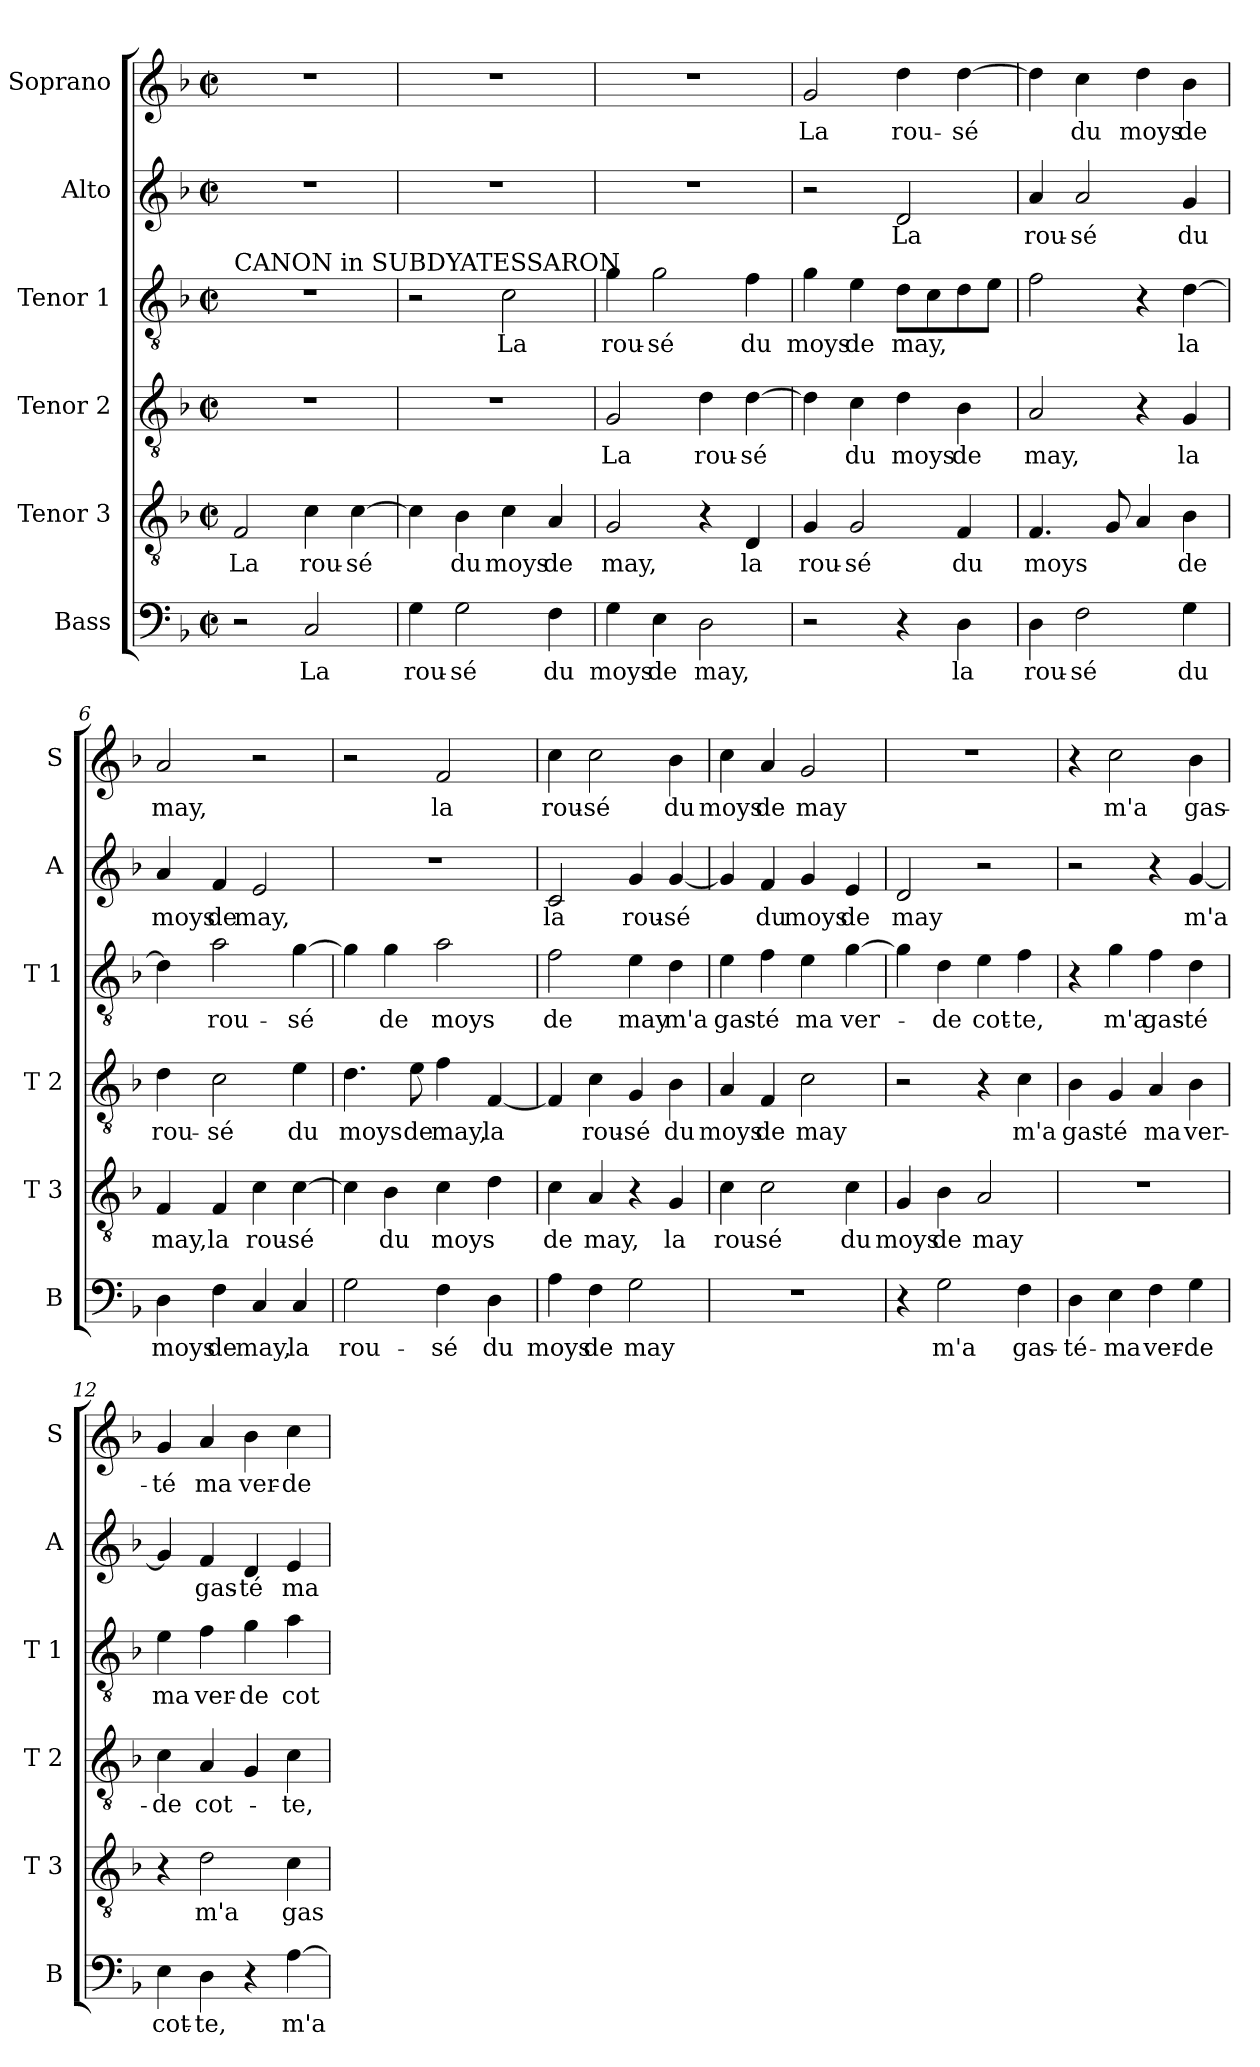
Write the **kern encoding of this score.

**kern	**text	**kern	**text	**kern	**text	**kern	**text	**kern	**text	**kern	**text
*part6	*part6	*part5	*part5	*part4	*part4	*part3	*part3	*part2	*part2	*part1	*part1
*staff6	*staff6	*staff5	*staff5	*staff4	*staff4	*staff3	*staff3	*staff2	*staff2	*staff1	*staff1
*I"Bass	*	*I"Tenor 3	*	*I"Tenor 2	*	*I"Tenor 1	*	*I"Alto	*	*I"Soprano	*
*I'B	*	*I'T 3	*	*I'T 2	*	*I'T 1	*	*I'A	*	*I'S	*
*clefF4	*	*clefGv2	*	*clefGv2	*	*clefGv2	*	*clefG2	*	*clefG2	*
*k[b-]	*	*k[b-]	*	*k[b-]	*	*k[b-]	*	*k[b-]	*	*k[b-]	*
*F:	*	*F:	*	*F:	*	*F:	*	*F:	*	*F:	*
*M2/2	*	*M2/2	*	*M2/2	*	*M2/2	*	*M2/2	*	*M2/2	*
*met(c|)	*	*met(c|)	*	*met(c|)	*	*met(c|)	*	*met(c|)	*	*met(c|)	*
=1	=1	=1	=1	=1	=1	=1	=1	=1	=1	=1	=1
!	!	!	!	!	!	!LO:TX:a:t=CANON in SUBDYATESSARON	!	!	!	!	!
2r	.	2F/	La	1r	.	1r	.	1r	.	1r	.
2C/	La	4c\	rou-	.	.	.	.	.	.	.	.
.	.	[4c\	-sé	.	.	.	.	.	.	.	.
=2	=2	=2	=2	=2	=2	=2	=2	=2	=2	=2	=2
4G\	rou-	4c\]	.	1r	.	2r	.	1r	.	1r	.
2G\	-sé	4B-\	du	.	.	.	.	.	.	.	.
.	.	4c\	moys	.	.	2c\	La	.	.	.	.
4F\	du	4A/	de	.	.	.	.	.	.	.	.
=3	=3	=3	=3	=3	=3	=3	=3	=3	=3	=3	=3
4G\	moys	2G/	may,	2G/	La	4g\	rou-	1r	.	1r	.
4E\	de	.	.	.	.	2g\	-sé	.	.	.	.
2D\	may,	4r	.	4d\	rou-	.	.	.	.	.	.
.	.	4D/	la	[4d\	-sé	4f\	du	.	.	.	.
=4	=4	=4	=4	=4	=4	=4	=4	=4	=4	=4	=4
2r	.	4G/	rou-	4d\]	.	4g\	moys	2r	.	2g/	La
.	.	2G/	-sé	4c\	du	4e\	de	.	.	.	.
4r	.	.	.	4d\	moys	8d\L	may,	2d/	La	4dd\	rou-
.	.	.	.	.	.	8c\	.	.	.	.	.
4D\	la	4F/	du	4B-\	de	8d\	.	.	.	[4dd\	-sé
.	.	.	.	.	.	8e\J	.	.	.	.	.
=5	=5	=5	=5	=5	=5	=5	=5	=5	=5	=5	=5
4D\	rou-	4.F/	moys	2A/	may,	2f\	.	4a/	rou-	4dd\]	.
2F\	-sé	.	.	.	.	.	.	2a/	-sé	4cc\	du
.	.	8G/	.	.	.	.	.	.	.	.	.
.	.	4A/	.	4r	.	4r	.	.	.	4dd\	moys
4G\	du	4B-\	de	4G/	la	[4d\	la	4g/	du	4b-\	de
!!LO:LB:g=z
=6	=6	=6	=6	=6	=6	=6	=6	=6	=6	=6	=6
4D\	moys	4F/	may,	4d\	rou-	4d\]	.	4a/	moys	2a/	may,
4F\	de	4F/	la	2c\	-sé	2a\	rou-	4f/	de	.	.
4C/	may,	4c\	rou-	.	.	.	.	2e/	may,	2r	.
4C/	la	[4c\	-sé	4e\	du	[4g\	-sé	.	.	.	.
=7	=7	=7	=7	=7	=7	=7	=7	=7	=7	=7	=7
2G\	rou-	4c\]	.	4.d\	moys	4g\]	.	1r	.	2r	.
.	.	4B-\	du	.	.	4g\	de	.	.	.	.
.	.	.	.	8e\	de	.	.	.	.	.	.
4F\	-sé	4c\	moys	4f\	may,	2a\	moys	.	.	2f/	la
4D\	du	4d\	.	[4F/	la	.	.	.	.	.	.
=8	=8	=8	=8	=8	=8	=8	=8	=8	=8	=8	=8
4A\	moys	4c\	de	4F/]	.	2f\	de	2c/	la	4cc\	rou-
4F\	de	4A/	may,	4c\	rou-	.	.	.	.	2cc\	-sé
2G\	may	4r	.	4G/	-sé	4e\	may	4g/	rou-	.	.
.	.	4G/	la	4B-\	du	4d\	m'a	[4g/	-sé	4b-\	du
=9	=9	=9	=9	=9	=9	=9	=9	=9	=9	=9	=9
1r	.	4c\	rou-	4A/	moys	4e\	gas-	4g/]	.	4cc\	moys
.	.	2c\	-sé	4F/	de	4f\	-té	4f/	du	4a/	de
.	.	.	.	2c\	may	4e\	ma	4g/	moys	2g/	may
.	.	4c\	du	.	.	[4g\	ver-	4e/	de	.	.
=10	=10	=10	=10	=10	=10	=10	=10	=10	=10	=10	=10
4r	.	4G/	moys	2r	.	4g\]	.	2d/	may	1r	.
2G\	m'a	4B-\	de	.	.	4d\	-de	.	.	.	.
.	.	2A/	may	4r	.	4e\	cot-	2r	.	.	.
4F\	gas-	.	.	4c\	m'a	4f\	-te,	.	.	.	.
=11	=11	=11	=11	=11	=11	=11	=11	=11	=11	=11	=11
4D\	-té-	1r	.	4B-\	gas-	4r	.	2r	.	4r	.
4E\	-ma	.	.	4G/	-té	4g\	m'a	.	.	2cc\	m'a
4F\	ver-	.	.	4A/	ma	4f\	gas-	4r	.	.	.
4G\	-de	.	.	4B-\	ver-	4d\	-té	[4g/	m'a	4b-\	gas-
!!LO:PB:g=z
=12	=12	=12	=12	=12	=12	=12	=12	=12	=12	=12	=12
4E\	cot-	4r	.	4c\	-de	4e\	ma	4g/]	.	4g/	-té
4D\	-te,	2d\	m'a	4A/	cot-	4f\	ver-	4f/	gas-	4a/	ma
4r	.	.	.	4G/	.	4g\	-de	4d/	-té	4b-\	ver-
[4A\	m'a	4c\	gas-	4c\	-te,	4a\	cot-	4e/	ma	4cc\	-de
=	=	=	=	=	=	=	=	=	=	=	=
*-	*-	*-	*-	*-	*-	*-	*-	*-	*-	*-	*-
